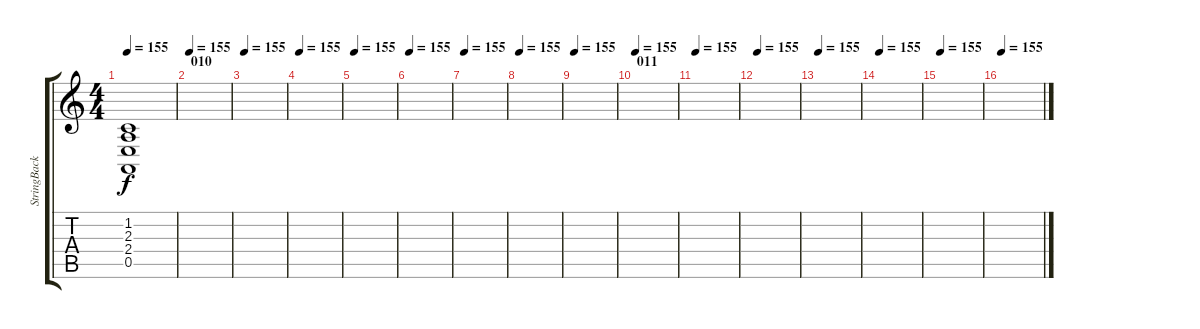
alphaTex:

\track ("StringBack" "StringBack") {instrument synthstrings1}
\staff {score tabs}
\tuning (E4 B3 G3 D3 A2 E2) {hide}
\ts (4 4)
\tempo 155
\clef g2
\ks c
(1.2{t} 2.3{t} 2.4{t} 0.5{t}).1{dy f} |
\section ("" "010")
\tempo 155
|
\tempo 155
|
\tempo 155
|
\tempo 155
|
\tempo 155
|
\tempo 155
|
\tempo 155
|
\tempo 155
|
\section ("" "011")
\tempo 155
|
\tempo 155
|
\tempo 155
|
\tempo 155
|
\tempo 155
|
\tempo 155
|
\tempo 155
